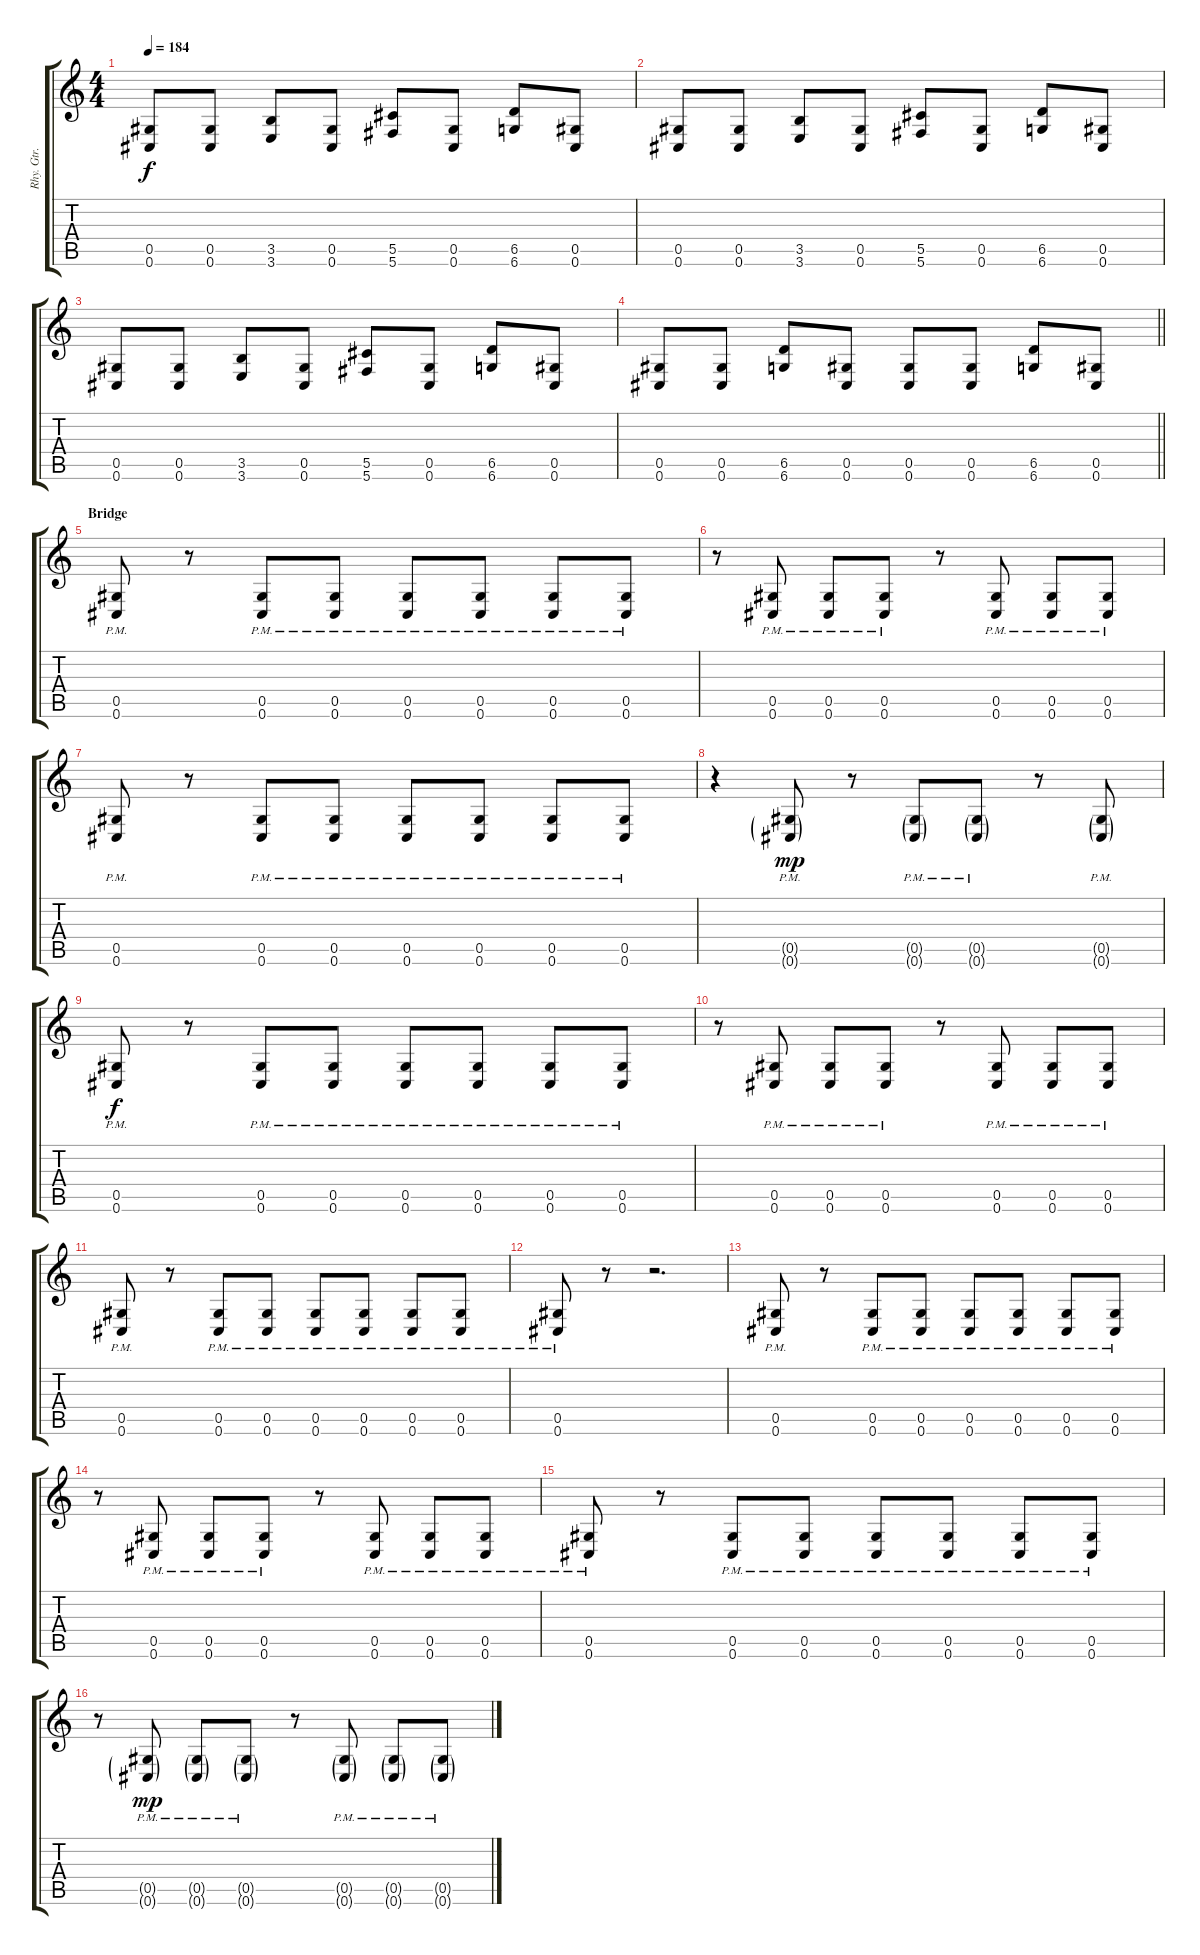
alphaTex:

\track ("Rhy. Gtr. 2" "Rhy. Gtr. ") {instrument distortionguitar}
\staff {score tabs}
\tuning (Eb4 Bb3 Gb3 Db3 Ab2 Db2) {hide}
\ts (4 4)
\tempo 184
\clef g2
\ks c
(0.5 0.6).8{dy f} (0.5 0.6).8 (3.5 3.6).8 (0.5 0.6).8 (5.5 5.6).8 (0.5 0.6).8 (6.5 6.6).8 (0.5 0.6).8 |
(0.5 0.6).8 (0.5 0.6).8 (3.5 3.6).8 (0.5 0.6).8 (5.5 5.6).8 (0.5 0.6).8 (6.5 6.6).8 (0.5 0.6).8 |
(0.5 0.6).8 (0.5 0.6).8 (3.5 3.6).8 (0.5 0.6).8 (5.5 5.6).8 (0.5 0.6).8 (6.5 6.6).8 (0.5 0.6).8 |
\barLineRight lightlight
(0.5 0.6).8 (0.5 0.6).8 (6.5 6.6).8 (0.5 0.6).8 (0.5 0.6).8 (0.5 0.6).8 (6.5 6.6).8 (0.5 0.6).8 |
\section ("" "Bridge")
(0.5{pm} 0.6{pm}).8 r.8 (0.5{pm} 0.6{pm}).8 (0.5{pm} 0.6{pm}).8 (0.5{pm} 0.6{pm}).8 (0.5{pm} 0.6{pm}).8 (0.5{pm} 0.6{pm}).8 (0.5{pm} 0.6{pm}).8 |
r.8 (0.5{pm} 0.6{pm}).8 (0.5{pm} 0.6{pm}).8 (0.5{pm} 0.6{pm}).8 r.8 (0.5{pm} 0.6{pm}).8 (0.5{pm} 0.6{pm}).8 (0.5{pm} 0.6{pm}).8 |
(0.5{pm} 0.6{pm}).8 r.8 (0.5{pm} 0.6{pm}).8 (0.5{pm} 0.6{pm}).8 (0.5{pm} 0.6{pm}).8 (0.5{pm} 0.6{pm}).8 (0.5{pm} 0.6{pm}).8 (0.5{pm} 0.6{pm}).8 |
r.4 (0.5{g pm} 0.6{g pm}).8{dy mp} r.8 (0.5{g pm} 0.6{g pm}).8 (0.5{g pm} 0.6{g pm}).8 r.8 (0.5{g pm} 0.6{g pm}).8 |
(0.5{pm} 0.6{pm}).8{dy f} r.8 (0.5{pm} 0.6{pm}).8 (0.5{pm} 0.6{pm}).8 (0.5{pm} 0.6{pm}).8 (0.5{pm} 0.6{pm}).8 (0.5{pm} 0.6{pm}).8 (0.5{pm} 0.6{pm}).8 |
r.8 (0.5{pm} 0.6{pm}).8 (0.5{pm} 0.6{pm}).8 (0.5{pm} 0.6{pm}).8 r.8 (0.5{pm} 0.6{pm}).8 (0.5{pm} 0.6{pm}).8 (0.5{pm} 0.6{pm}).8 |
(0.5{pm} 0.6{pm}).8 r.8 (0.5{pm} 0.6{pm}).8 (0.5{pm} 0.6{pm}).8 (0.5{pm} 0.6{pm}).8 (0.5{pm} 0.6{pm}).8 (0.5{pm} 0.6{pm}).8 (0.5{pm} 0.6{pm}).8 |
(0.5{pm} 0.6{pm}).8 r.8 r.2{d} |
(0.5{pm} 0.6{pm}).8 r.8 (0.5{pm} 0.6{pm}).8 (0.5{pm} 0.6{pm}).8 (0.5{pm} 0.6{pm}).8 (0.5{pm} 0.6{pm}).8 (0.5{pm} 0.6{pm}).8 (0.5{pm} 0.6{pm}).8 |
r.8 (0.5{pm} 0.6{pm}).8 (0.5{pm} 0.6{pm}).8 (0.5{pm} 0.6{pm}).8 r.8 (0.5{pm} 0.6{pm}).8 (0.5{pm} 0.6{pm}).8 (0.5{pm} 0.6{pm}).8 |
(0.5{pm} 0.6{pm}).8 r.8 (0.5{pm} 0.6{pm}).8 (0.5{pm} 0.6{pm}).8 (0.5{pm} 0.6{pm}).8 (0.5{pm} 0.6{pm}).8 (0.5{pm} 0.6{pm}).8 (0.5{pm} 0.6{pm}).8 |
r.8 (0.5{g pm} 0.6{g pm}).8{dy mp} (0.5{g pm} 0.6{g pm}).8 (0.5{g pm} 0.6{g pm}).8 r.8 (0.5{g pm} 0.6{g pm}).8 (0.5{g pm} 0.6{g pm}).8 (0.5{g pm} 0.6{g pm}).8
